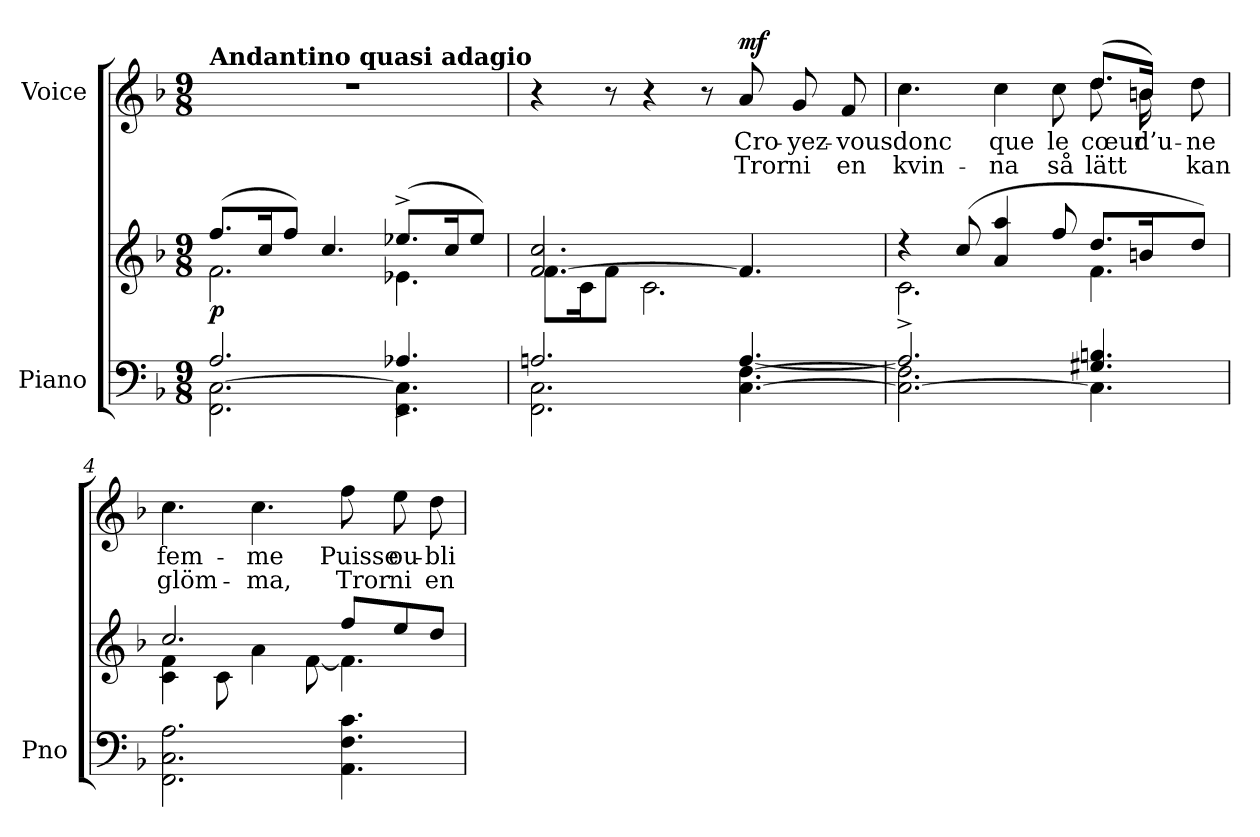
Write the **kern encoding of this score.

**kern	**kern	**dynam	**kern	**text	**text	**dynam
*part2	*part2	*part2	*part1	*part1	*part1	*part1
*staff3	*staff2	*staff2/3	*staff1	*staff1	*staff1	*staff1
*I"Piano	*	*	*I"Voice	*	*	*
*I'Pno	*	*	*	*	*	*
*clefF4	*clefG2	*	*clefG2	*	*	*
*k[b-]	*k[b-]	*	*k[b-]	*	*	*
*M9/8	*M9/8	*	*M9/8	*	*	*
=1	=1	=1	=1	=1	=1	=1
*^	*^	*	*	*	*	*
!	!	!	!	!	!LO:TX:a:B:t=Andantino quasi adagio	!	!	!
!	!	!	!	!LO:DY:b	!	!	!	!
2.FF\ [2.C\	2.A/	(8.ff/L	2.f\	p	8%9r	.	.	.
.	.	16cc/K	.	.	.	.	.	.
.	.	8ff/J)	.	.	.	.	.	.
.	.	4.cc/	.	.	.	.	.	.
4.FF\ 4.C\]	4.A-X^/	(8.ee-X^/L	4.e-X\	.	.	.	.	.
.	.	16cc/K	.	.	.	.	.	.
.	.	8ee-/J)	.	.	.	.	.	.
=2	=2	=2	=2	=2	=2	=2	=2	=2
2.FF\ 2.C\	2.An/	[2.f/ 2.cc/	8.f\L	.	4r	.	.	.
.	.	.	16c\K	.	.	.	.	.
.	.	.	8f\J	.	8r	.	.	.
.	.	.	2.c\	.	4r	.	.	.
.	.	.	.	.	8r	.	.	.
!	!	!	!	!	!	!	!	!LO:DY:a
[4.C\ [4.F\	[4.A/	4.f/]	.	.	8a/	Cro-	Tror	mf
.	.	.	.	.	8g/	-yez-	ni	.
.	.	.	.	.	8f/	-vous	en	.
=3	=3	=3	=3	=3	=3	=3	=3	=3
*	*	*	*	*	*^	*	*	*
2.C\_ 2.F\]	2.A/]	4r	2.c^\	.	4.cc\	4.ryy	donc	kvin-	.
.	.	(8cc/	.	.	.	.	.	.	.
.	.	4a/ 4aa/	.	.	4cc\	4.ryy	que	-na	.
.	.	8ff/	.	.	8cc\	.	le	så	.
4.C\]	4.G#X/ 4.Bn/	8.dd/L	4.f\	.	(8.dd/L	8.dd\	cœur	lätt	.
.	.	16bn/K	.	.	16bn/Jk)	16b\	d’u-	.	.
.	.	8dd/J)	.	.	8dd\	8ryy	-ne	kan	.
*v	*v	*	*	*	*v	*v	*	*	*
=4	=4	=4	=4	=4	=4	=4	=4
2.FF\ 2.C\ 2.A\	2.cc/	4c\ 4f\	.	4.cc\	fem-	glöm-	.
.	.	8c\	.	.	.	.	.
.	.	4a\	.	4.cc\	-me	-ma,	.
.	.	[8f\	.	.	.	.	.
4.AA\ 4.F\ 4.c\	8ff/L	4.f\]	.	8ff\	Puisse	Tror	.
.	8ee/	.	.	8ee\	ou-	ni	.
.	8dd/J	.	.	8dd\	-bli-	en	.
*	*v	*v	*	*	*	*	*
=	=	=	=	=	=	=
*-	*-	*-	*-	*-	*-	*-
